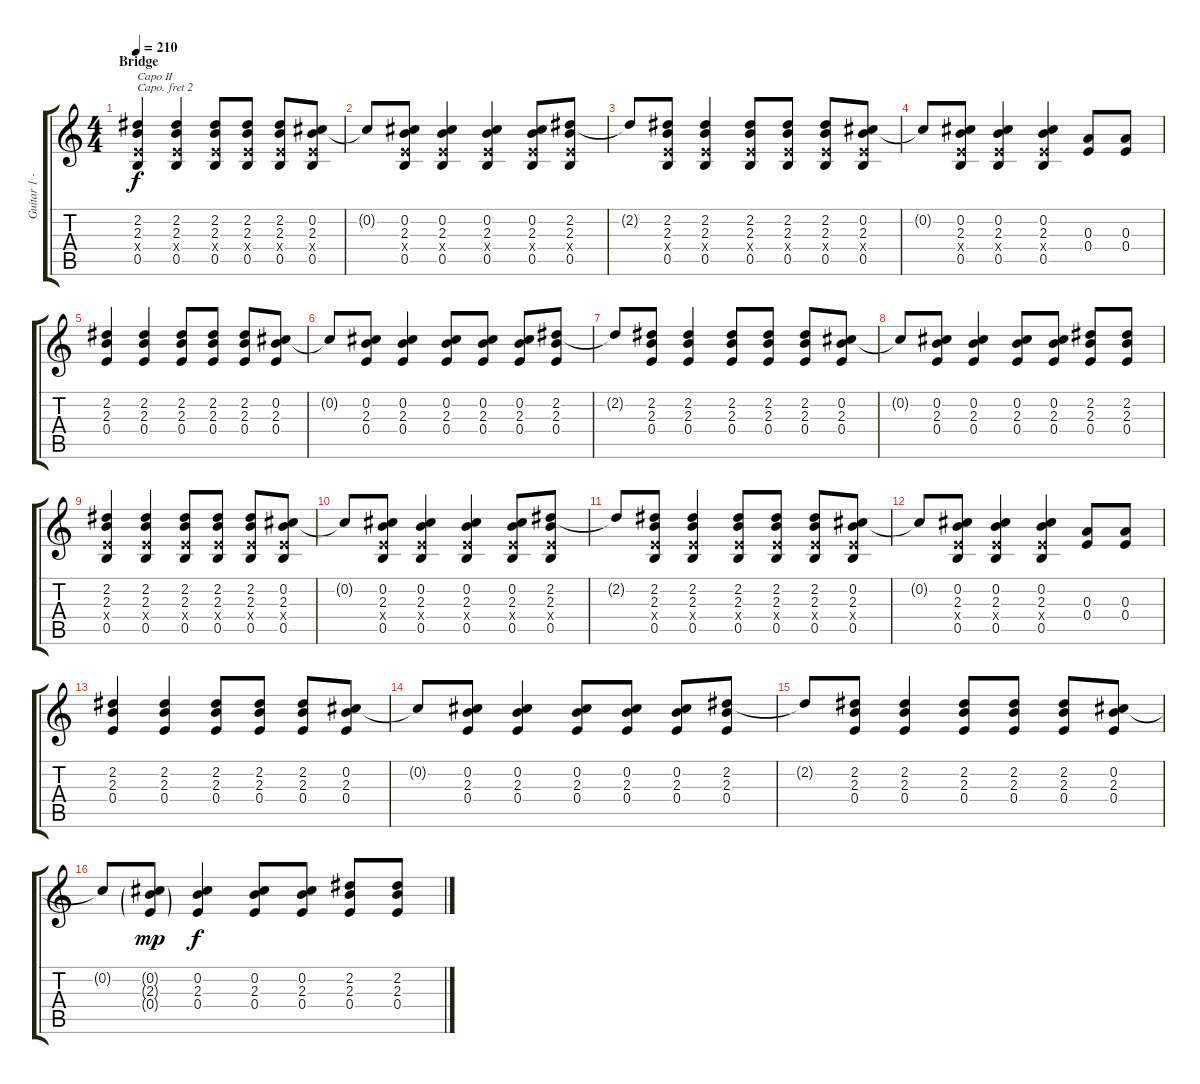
\track ("Guitar 1 - Clean" "Guitar 1 -") {instrument electricguitarclean}
\staff {score tabs}
\capo 2
\tuning (E4 B3 G3 D3 A2 E2) {hide}
\ts (4 4)
\section ("" "Bridge")
\tempo 210
\clef g2
\ks c
(2.2 2.3 0.4{x} 0.5).4{txt "Capo II" dy f} (2.2 2.3 0.4{x} 0.5).4 (2.2 2.3 0.4{x} 0.5).8 (2.2 2.3 0.4{x} 0.5).8 (2.2 2.3 0.4{x} 0.5).8 (0.2 2.3 0.4{x} 0.5).8 |
0.2{t}.8 (0.2 2.3 0.4{x} 0.5).8 (0.2 2.3 0.4{x} 0.5).4 (0.2 2.3 0.4{x} 0.5).4 (0.2 2.3 0.4{x} 0.5).8 (2.2 2.3 0.4{x} 0.5).8 |
2.2{t}.8 (2.2 2.3 0.4{x} 0.5).8 (2.2 2.3 0.4{x} 0.5).4 (2.2 2.3 0.4{x} 0.5).8 (2.2 2.3 0.4{x} 0.5).8 (2.2 2.3 0.4{x} 0.5).8 (0.2 2.3 0.4{x} 0.5).8 |
0.2{t}.8 (0.2 2.3 0.4{x} 0.5).8 (0.2 2.3 0.4{x} 0.5).4 (0.2 2.3 0.4{x} 0.5).4 (0.3 0.4).8 (0.3 0.4).8 |
(2.2 2.3 0.4).4 (2.2 2.3 0.4).4 (2.2 2.3 0.4).8 (2.2 2.3 0.4).8 (2.2 2.3 0.4).8 (0.2 2.3 0.4).8 |
0.2{t}.8 (0.2 2.3 0.4).8 (0.2 2.3 0.4).4 (0.2 2.3 0.4).8 (0.2 2.3 0.4).8 (0.2 2.3 0.4).8 (2.2 2.3 0.4).8 |
2.2{t}.8 (2.2 2.3 0.4).8 (2.2 2.3 0.4).4 (2.2 2.3 0.4).8 (2.2 2.3 0.4).8 (2.2 2.3 0.4).8 (0.2 2.3 0.4).8 |
0.2{t}.8 (0.2 2.3 0.4).8 (0.2 2.3 0.4).4 (0.2 2.3 0.4).8 (0.2 2.3 0.4).8 (2.2 2.3 0.4).8 (2.2 2.3 0.4).8 |
(2.2 2.3 0.4{x} 0.5).4 (2.2 2.3 0.4{x} 0.5).4 (2.2 2.3 0.4{x} 0.5).8 (2.2 2.3 0.4{x} 0.5).8 (2.2 2.3 0.4{x} 0.5).8 (0.2 2.3 0.4{x} 0.5).8 |
0.2{t}.8 (0.2 2.3 0.4{x} 0.5).8 (0.2 2.3 0.4{x} 0.5).4 (0.2 2.3 0.4{x} 0.5).4 (0.2 2.3 0.4{x} 0.5).8 (2.2 2.3 0.4{x} 0.5).8 |
2.2{t}.8 (2.2 2.3 0.4{x} 0.5).8 (2.2 2.3 0.4{x} 0.5).4 (2.2 2.3 0.4{x} 0.5).8 (2.2 2.3 0.4{x} 0.5).8 (2.2 2.3 0.4{x} 0.5).8 (0.2 2.3 0.4{x} 0.5).8 |
0.2{t}.8 (0.2 2.3 0.4{x} 0.5).8 (0.2 2.3 0.4{x} 0.5).4 (0.2 2.3 0.4{x} 0.5).4 (0.3 0.4).8 (0.3 0.4).8 |
(2.2 2.3 0.4).4 (2.2 2.3 0.4).4 (2.2 2.3 0.4).8 (2.2 2.3 0.4).8 (2.2 2.3 0.4).8 (0.2 2.3 0.4).8 |
0.2{t}.8 (0.2 2.3 0.4).8 (0.2 2.3 0.4).4 (0.2 2.3 0.4).8 (0.2 2.3 0.4).8 (0.2 2.3 0.4).8 (2.2 2.3 0.4).8 |
2.2{t}.8 (2.2 2.3 0.4).8 (2.2 2.3 0.4).4 (2.2 2.3 0.4).8 (2.2 2.3 0.4).8 (2.2 2.3 0.4).8 (0.2 2.3 0.4).8 |
0.2{t}.8 (0.2{g} 2.3{g} 0.4{g}).8{dy mp} (0.2 2.3 0.4).4{dy f} (0.2 2.3 0.4).8 (0.2 2.3 0.4).8 (2.2 2.3 0.4).8 (2.2 2.3 0.4).8
